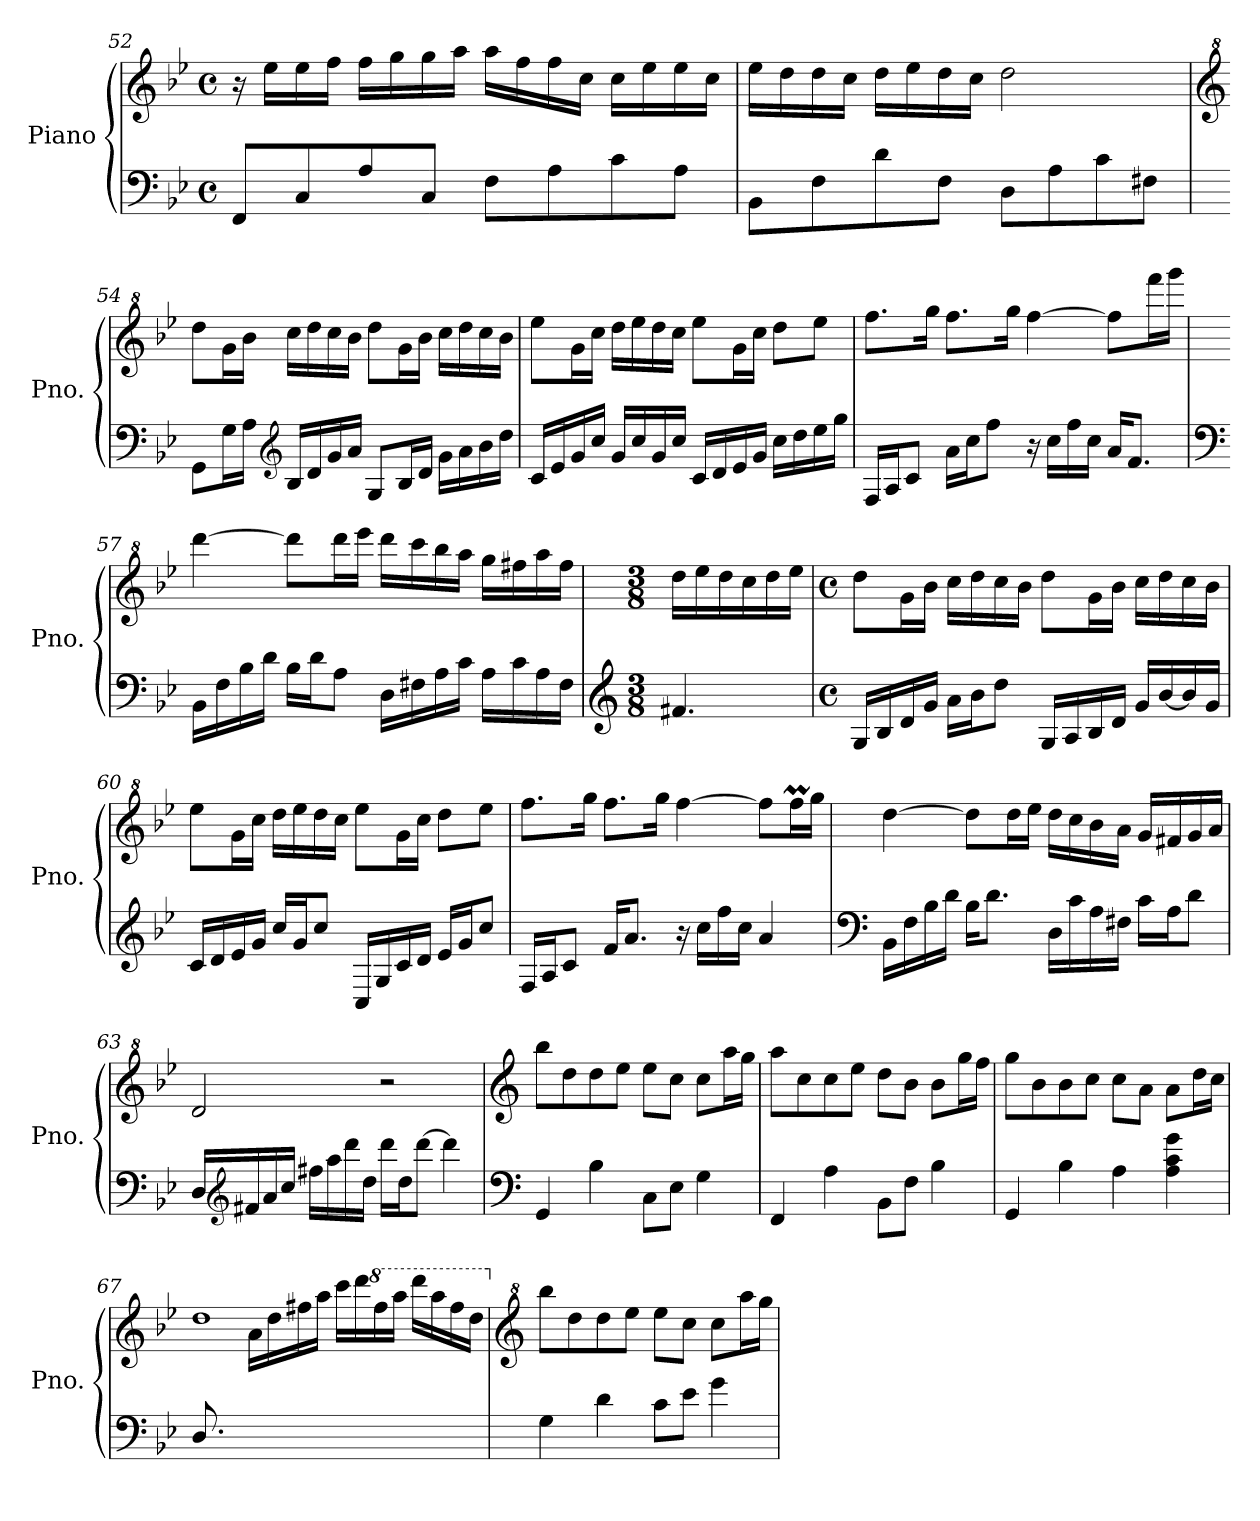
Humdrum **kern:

**kern	**kern
*part1	*part1
*staff2	*staff1
*I"Piano	*
*I'Pno.	*
!!LO:LB:g=z
*clefF4	*clefG2
*k[b-e-]	*k[b-e-]
*M4/4	*M4/4
*met(c)	*met(c)
=52	=52
8FF/L	16r
.	16ee-\LL
8C/	16ee-\
.	16ff\JJ
8A/	16ff\LL
.	16gg\
8C/J	16gg\
.	16aa\JJ
8F\L	16aa\LL
.	16ff\
8A\	16ff\
.	16cc\JJ
8c\	16cc\LL
.	16ee-\
8A\J	16ee-\
.	16cc\JJ
=53	=53
8BB-\L	16ee-\LL
.	16dd\
8F\	16dd\
.	16cc\JJ
8d\	16dd\LL
.	16ee-\
8F\J	16dd\
.	16cc\JJ
8D\L	2dd\
8A\	.
8c\	.
8F#X\J	.
=54	=54
*	*clefG^2
8GG\L	8ddd\L
16G\L	16gg\L
16A\JJ	16bb-\JJ
*clefG2	*
16B-/LL	16ccc\LL
16d/	16ddd\
16g/	16ccc\
16a/JJ	16bb-\JJ
8G/L	8ddd\L
16B-/L	16gg\L
16d/JJ	16bb-\JJ
16g\LL	16ccc\LL
16a\	16ddd\
16b-\	16ccc\
16dd\JJ	16bb-\JJ
!!LO:LB:g=z
=55	=55
16c/LL	8eee-\L
16e-/	.
16g/	16gg\L
16cc/JJ	16ccc\JJ
16g/LL	16ddd\LL
16cc/	16eee-\
16g/	16ddd\
16cc/JJ	16ccc\JJ
16c/LL	8eee-\L
16d/	.
16e-/	16gg\L
16g/JJ	16ccc\JJ
16cc\LL	8ddd\L
16dd\	.
16ee-\	8eee-\J
16gg\JJ	.
=56	=56
16F/LL	8.fff\L
16A/J	.
8c/J	.
.	16ggg\Jk
16a\LL	8.fff\L
16cc\J	.
8ff\J	.
.	16ggg\Jk
16r	[4fff\
16cc\LL	.
16ff\	.
16cc\JJ	.
16a/KL	8fff\L]
8.f/J	.
.	16ffff\L
.	16gggg\JJ
!!LO:LB:g=z
=57	=57
*clefF4	*
16BB-\LL	[4dddd\
16F\	.
16B-\	.
16d\JJ	.
16B-\LL	8dddd\L]
16d\J	.
8A\J	16dddd\L
.	16eeee-\JJ
16D\LL	16dddd\LL
16F#X\	16cccc\
16A\	16bbb-\
16c\JJ	16aaa\JJ
16A\LL	16ggg\LL
16c\	16fff#X\
16A\	16aaa\
16F#\JJ	16fff#\JJ
=58	=58
*clefG2	*
*M3/8	*M3/8
4.f#X/	16ddd\LL
.	16eee-\
.	16ddd\
.	16ccc\
.	16ddd\
.	16eee-\JJ
=59	=59
*M4/4	*M4/4
*met(c)	*met(c)
16G/LL	8ddd\L
16B-/	.
16d/	16gg\L
16g/JJ	16bb-\JJ
16a\LL	16ccc\LL
16b-\J	16ddd\
8dd\J	16ccc\
.	16bb-\JJ
16G/LL	8ddd\L
16A/	.
16B-/	16gg\L
16d/JJ	16bb-\JJ
16g/LL	16ccc\LL
[16b-/	16ddd\
16b-/]	16ccc\
16g/JJ	16bb-\JJ
!!LO:LB:g=z
=60	=60
16c/LL	8eee-\L
16d/	.
16e-/	16gg\L
16g/JJ	16ccc\JJ
16cc/LL	16ddd\LL
16g/J	16eee-\
8cc/J	16ddd\
.	16ccc\JJ
16C/LL	8eee-\L
16G/	.
16c/	16gg\L
16d/JJ	16ccc\JJ
16e-/LL	8ddd\L
16g/J	.
8cc/J	8eee-\J
=61	=61
16F/LL	8.fff\L
16A/J	.
8c/J	.
.	16ggg\Jk
16f/KL	8.fff\L
8.a/J	.
.	16ggg\Jk
16r	[4fff\
16cc\LL	.
16ff\	.
16cc\JJ	.
4a/	8fff\L]
.	16fffM\L
.	16ggg\JJ
=62	=62
*clefF4	*
16BB-\LL	[4ddd\
16F\	.
16B-\	.
16d\JJ	.
16B-\KL	8ddd\L]
8.d\J	.
.	16ddd\L
.	16eee-\JJ
16D\LL	16ddd\LL
16c\	16ccc\
16A\	16bb-\
16F#X\JJ	16aa\JJ
16c\LL	16gg/LL
16A\J	16ff#X/
8d\J	16gg/
.	16aa/JJ
!!LO:PB:g=z
=63	=63
16D/LL	2dd/
*clefG2	*
16f#X/	.
16a/	.
16cc/JJ	.
16ff#X\LL	.
16aa\	.
16ddd\	.
16dd\JJ	.
16ddd\LL	2r
16dd\J	.
[8ddd\J	.
4ddd\]	.
=64	=64
*clefF4	*clefG2
4GG/	8bb-\L
.	8dd\
4B-\	8dd\
.	8ee-\J
8C\L	8ee-\L
8E-\J	8cc\J
4G\	8cc\L
.	16aa\L
.	16gg\JJ
=65	=65
4FF/	8aa\L
.	8cc\
4A\	8cc\
.	8ee-\J
8BB-\L	8dd\L
8F\J	8b-\J
4B-\	8b-\L
.	16gg\L
.	16ff\JJ
=66	=66
4GG/	8gg\L
.	8b-\
4B-\	8b-\
.	8cc\J
4A\	8cc\L
.	8a\J
4A\ 4c\ 4g\	8a\L
.	16dd\L
.	16cc\JJ
!!LO:LB:g=z
=67	=67
*	*^
8.D/L	1dd	8.ryy
2ryy	.	16f#X\Jk
.	.	16a\LL
.	.	16dd\
.	.	16ff#X\
.	.	16aa\JJ
.	.	16ccc\LL
.	.	16ddd\
*	*8va	*
.	.	16fff#\
4ryy	.	16aaa\JJ
.	.	16dddd\LL
.	.	16aaa\
.	.	16fff#\
16ryy	.	16ddd\JJ
*	*v	*v
=68	=68
*	*clefG^2
*	*X8va
4G\	8bbb-\L
.	8ddd\
4d\	8ddd\
.	8eee-\J
8c\L	8eee-\L
8e-\J	8ccc\J
4g\	8ccc\L
.	16aaa\L
.	16ggg\JJ
=	=
*-	*-
